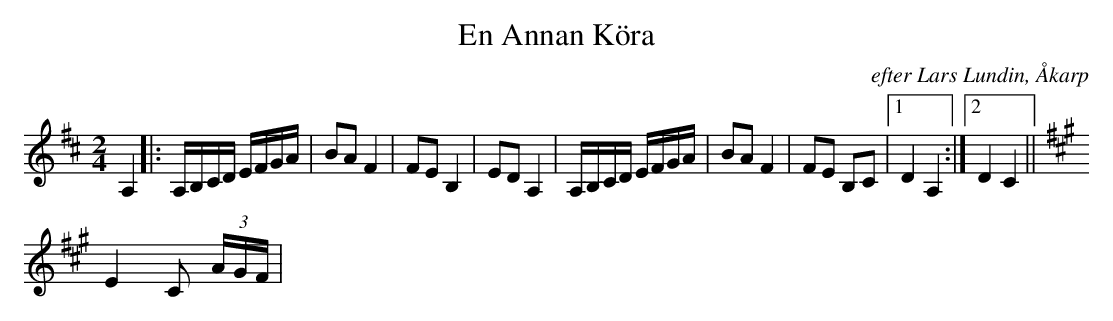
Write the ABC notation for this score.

X:1
T:En Annan Köra
O:efter Lars Lundin, Åkarp
M:2/4
L:1/8
K:D
A,2 |: A,/B,/C/D/ E/F/G/A/ | BA F2 | FE B,2 | ED A,2 | A,/B,/C/D/ E/F/G/A/ | BA F2 | FE B,C |1 D2 A,2 :|2 D2 C2 ||
K:A
E2 C (3A/G/F/ |
